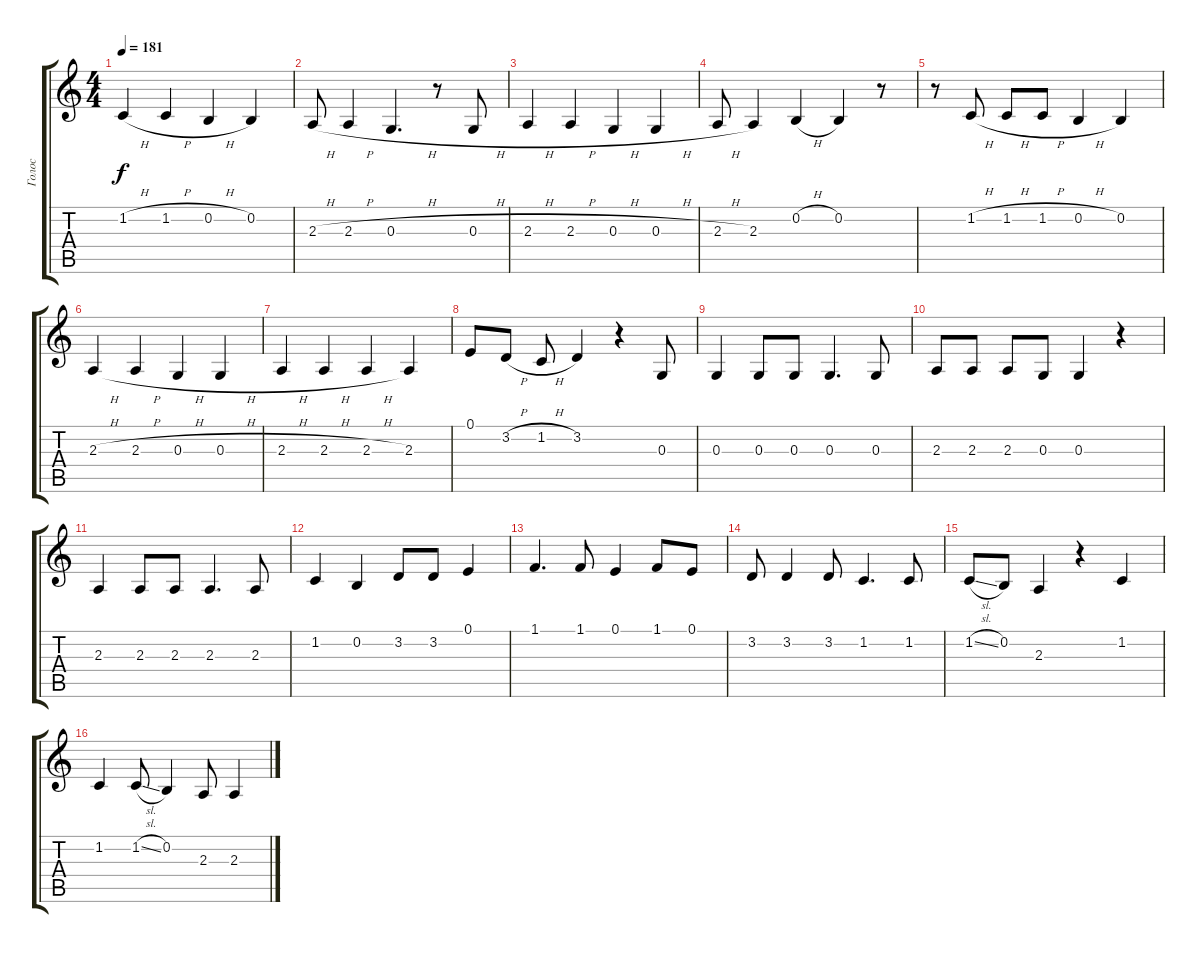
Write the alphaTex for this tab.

\track ("Голос" "Голос") {instrument pad1newage}
\staff {score tabs}
\tuning (E4 B3 G3 D3 A2 E2) {hide}
\ts (4 4)
\tempo 181
\clef g2
\ks c
1.2{h}.4{dy f} 1.2{h}.4 0.2{h}.4 0.2.4 |
2.3{h}.8 2.3{h}.4 0.3{h}.4{d} r.8 0.3{h}.8 |
2.3{h}.4 2.3{h}.4 0.3{h}.4 0.3{h}.4 |
2.3{h}.8 2.3.4 0.2{h}.4 0.2.4 r.8 |
r.8 1.2{h}.8 1.2{h}.8 1.2{h}.8 0.2{h}.4 0.2.4 |
2.3{h}.4 2.3{h}.4 0.3{h}.4 0.3{h}.4 |
2.3{h}.4 2.3{h}.4 2.3{h}.4 2.3.4 |
0.1.8 3.2{h}.8 1.2{h}.8 3.2.4 r.4 0.3.8 |
0.3.4 0.3.8 0.3.8 0.3.4{d} 0.3.8 |
2.3.8 2.3.8 2.3.8 0.3.8 0.3.4 r.4 |
2.3.4 2.3.8 2.3.8 2.3.4{d} 2.3.8 |
1.2.4 0.2.4 3.2.8 3.2.8 0.1.4 |
1.1.4{d} 1.1.8 0.1.4 1.1.8 0.1.8 |
3.2.8 3.2.4 3.2.8 1.2.4{d} 1.2.8 |
1.2{sl}.8 0.2.8 2.3.4 r.4 1.2.4 |
1.2.4 1.2{sl}.8 0.2.4 2.3.8 2.3.4
